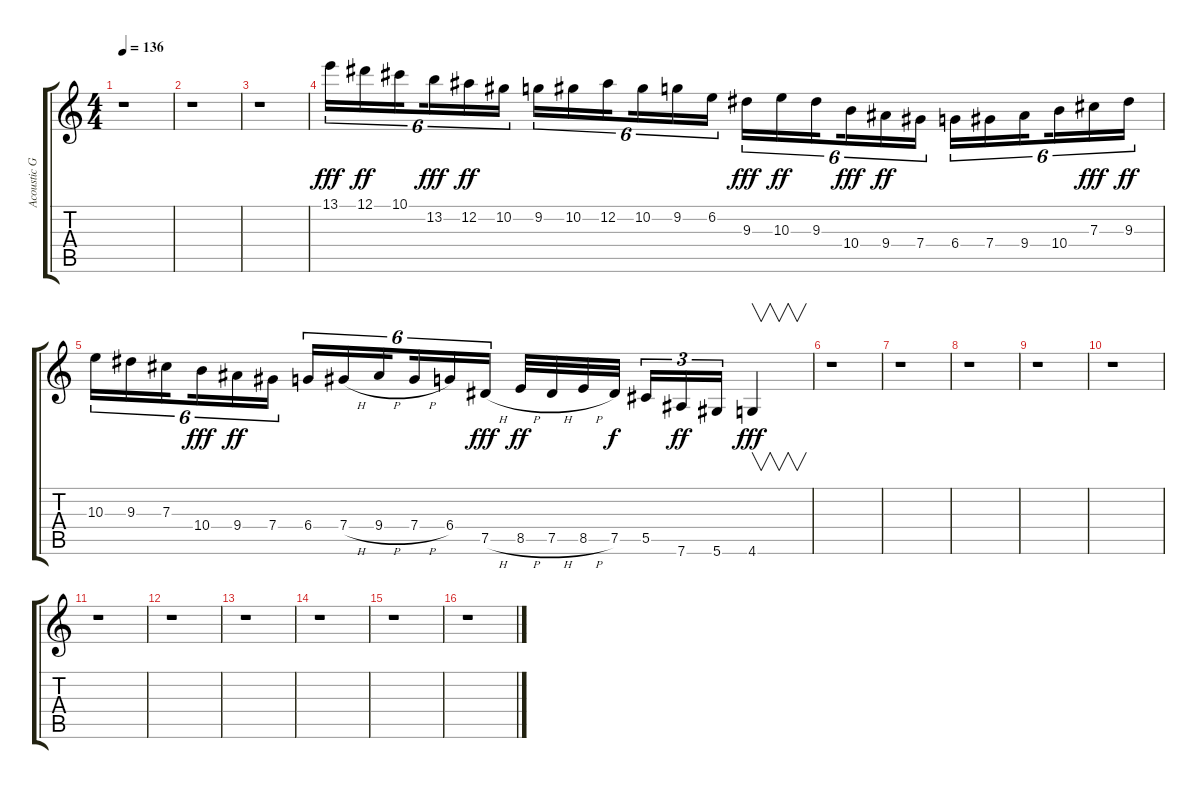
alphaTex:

\track ("Acoustic Guitar" "Acoustic G") {instrument acousticguitarnylon}
\staff {score tabs}
\tuning (Eb4 Bb3 Gb3 Db3 Ab2 Eb2) {hide}
\ts (4 4)
\tempo 136
\clef g2
\ks c
r.1{dy ff} |
r.1 |
r.1 |
13.1.16{tu (6 4) dy fff} 12.1.16{tu (6 4) dy ff} 10.1.16{tu (6 4) beam splitsecondary} 13.2.16{tu (6 4) dy fff} 12.2.16{tu (6 4) dy ff} 10.2.16{tu (6 4)} 9.2.16{tu (6 4)} 10.2.16{tu (6 4)} 12.2.16{tu (6 4) beam splitsecondary} 10.2.16{tu (6 4)} 9.2.16{tu (6 4)} 6.2.16{tu (6 4)} 9.3.16{tu (6 4) dy fff} 10.3.16{tu (6 4) dy ff} 9.3.16{tu (6 4) beam splitsecondary} 10.4.16{tu (6 4) dy fff} 9.4.16{tu (6 4) dy ff} 7.4.16{tu (6 4)} 6.4.16{tu (6 4)} 7.4.16{tu (6 4)} 9.4.16{tu (6 4) beam splitsecondary} 10.4.16{tu (6 4)} 7.3.16{tu (6 4) dy fff} 9.3.16{tu (6 4) dy ff} |
10.3.16{tu (6 4)} 9.3.16{tu (6 4)} 7.3.16{tu (6 4) beam splitsecondary} 10.4.16{tu (6 4) dy fff} 9.4.16{tu (6 4) dy ff} 7.4.16{tu (6 4)} 6.4.16{tu (6 4)} 7.4{h}.16{tu (6 4)} 9.4{h}.16{tu (6 4) beam splitsecondary} 7.4{h}.16{tu (6 4)} 6.4.16{tu (6 4)} 7.5{h}.16{tu (6 4) dy fff} 8.5{h}.32{dy ff} 7.5{h}.32 8.5{h}.32 7.5.32{dy f beam splitsecondary} 5.5.16{tu (3 2)} 7.6.16{tu (3 2) dy ff} 5.6.16{tu (3 2)} 4.6.4{v dy fff} |
r.1 |
r.1 |
r.1 |
r.1 |
r.1 |
r.1 |
r.1 |
r.1 |
r.1 |
r.1 |
r.1
